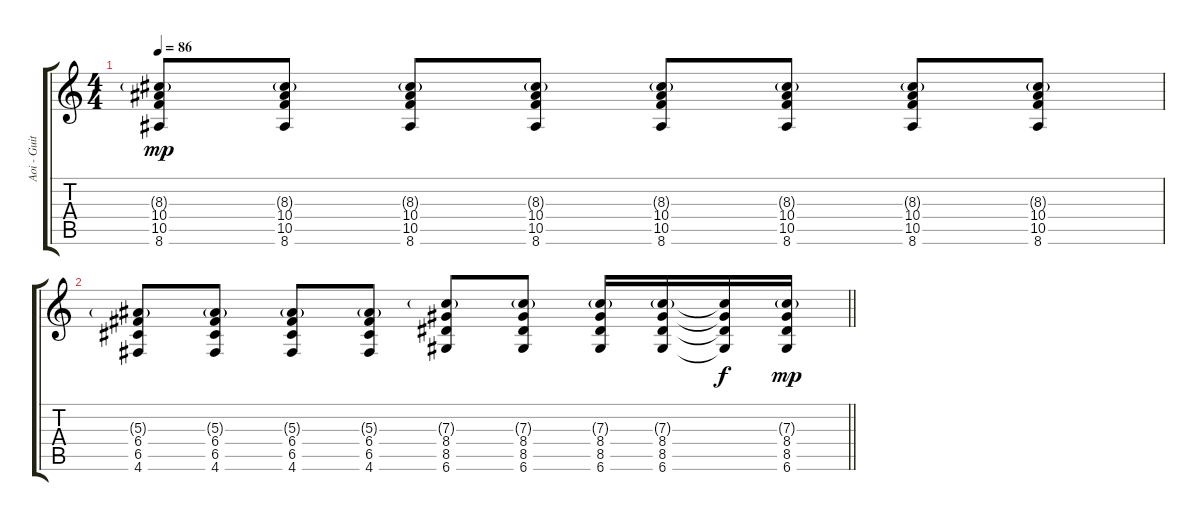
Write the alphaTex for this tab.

\track ("Aoi - Guitar 2 [Low Neck]" "Aoi - Guit") {instrument overdrivenguitar}
\staff {score tabs}
\tuning (D4 A3 F3 C3 G2 D2) {hide}
\ts (4 4)
\tempo 86
\clef g2
\ks c
(8.3{g} 10.4 10.5 8.6).8{dy mp} (8.3{g} 10.4 10.5 8.6).8 (8.3{g} 10.4 10.5 8.6).8 (8.3{g} 10.4 10.5 8.6).8 (8.3{g} 10.4 10.5 8.6).8 (8.3{g} 10.4 10.5 8.6).8 (8.3{g} 10.4 10.5 8.6).8 (8.3{g} 10.4 10.5 8.6).8 |
\barLineRight lightlight
(5.3{g} 6.4 6.5 4.6).8 (5.3{g} 6.4 6.5 4.6).8 (5.3{g} 6.4 6.5 4.6).8 (5.3{g} 6.4 6.5 4.6).8 (7.3{g} 8.4 8.5 6.6).8 (7.3{g} 8.4 8.5 6.6).8 (7.3{g} 8.4 8.5 6.6).16 (7.3{g} 8.4 8.5 6.6).16 (7.3{t} 8.4{t} 8.5{t} 6.6{t}).16{dy f} (7.3{g} 8.4 8.5 6.6).16{dy mp}
